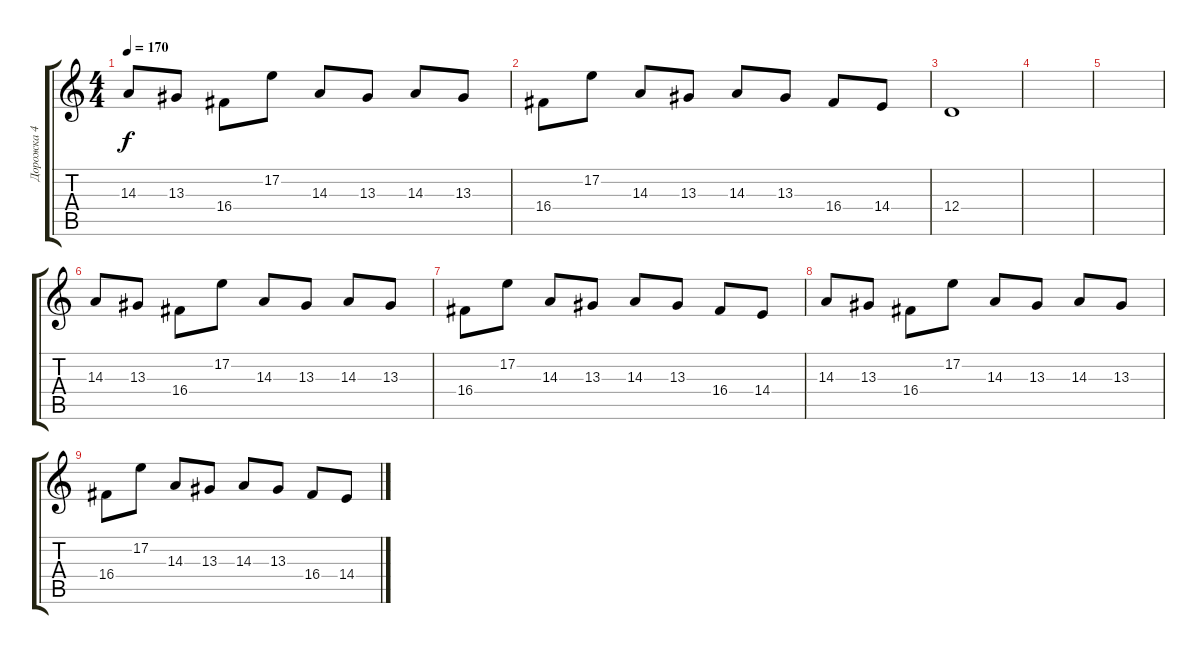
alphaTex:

\track ("Дорожка 4" "Дорожка 4") {instrument pad1newage}
\staff {score tabs}
\tuning (E4 B3 G3 D3 A2 E2) {hide}
\ts (4 4)
\tempo 170
\clef g2
\ks c
14.3.8{dy f} 13.3.8 16.4.8 17.2.8 14.3.8 13.3.8 14.3.8 13.3.8 |
16.4.8 17.2.8 14.3.8 13.3.8 14.3.8 13.3.8 16.4.8 14.4.8 |
12.4.1 |
|
|
14.3.8 13.3.8 16.4.8 17.2.8 14.3.8 13.3.8 14.3.8 13.3.8 |
16.4.8 17.2.8 14.3.8 13.3.8 14.3.8 13.3.8 16.4.8 14.4.8 |
14.3.8 13.3.8 16.4.8 17.2.8 14.3.8 13.3.8 14.3.8 13.3.8 |
16.4.8 17.2.8 14.3.8 13.3.8 14.3.8 13.3.8 16.4.8 14.4.8
